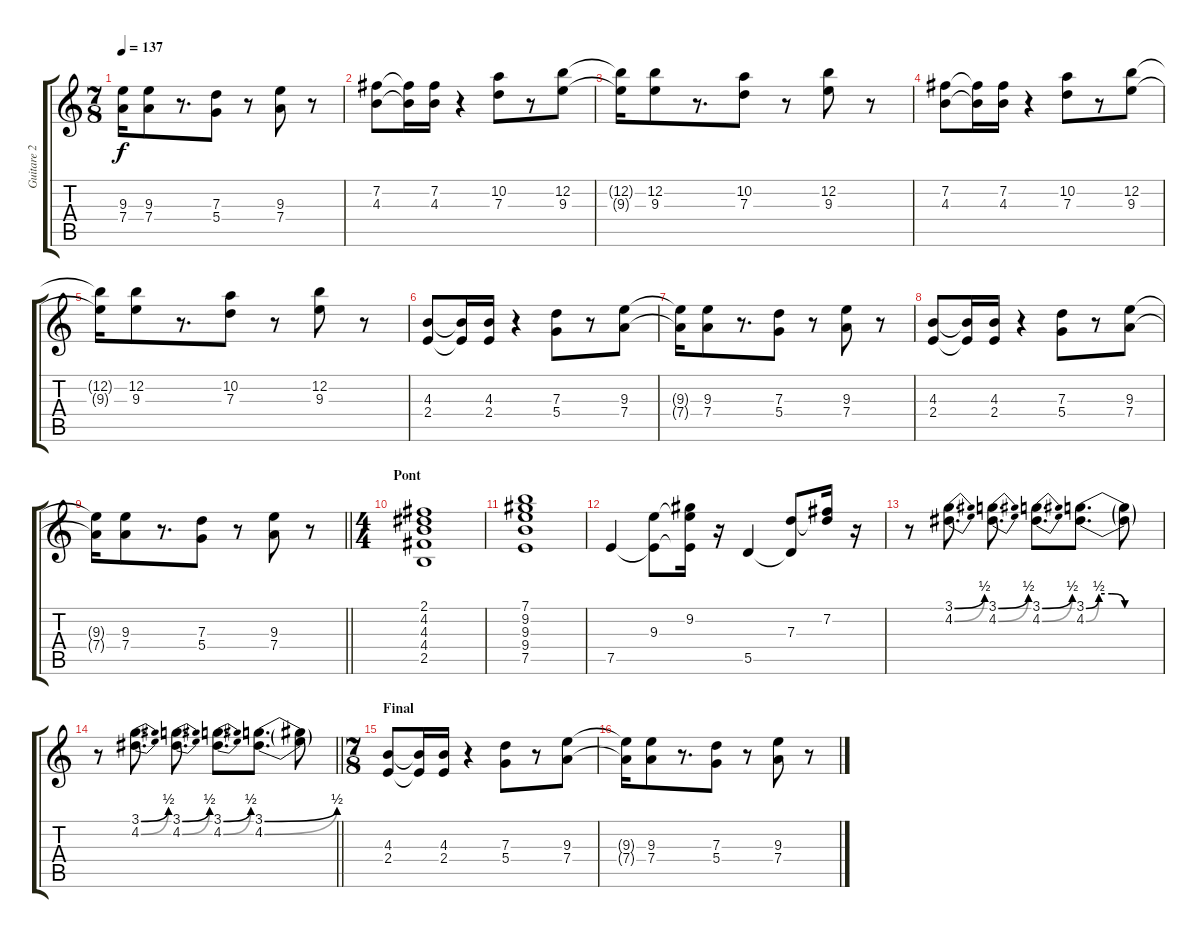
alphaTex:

\track ("Guitare 2" "Guitare 2") {instrument overdrivenguitar}
\staff {score tabs}
\tuning (E4 B3 G3 D3 A2 E2) {hide}
\ts (7 8)
\tempo 137
\clef g2
\ks c
(9.3{t} 7.4{t}).16{dy f} (9.3 7.4).8 r.8{d} (7.3 5.4).8 r.8 (9.3 7.4).8 r.8 |
(7.2 4.3).8 (7.2{t} 4.3{t}).16 (7.2 4.3).16 r.4 (10.2 7.3).8 r.8 (12.2 9.3).8 |
(12.2{t} 9.3{t}).16 (12.2 9.3).8 r.8{d} (10.2 7.3).8 r.8 (12.2 9.3).8 r.8 |
(7.2 4.3).8 (7.2{t} 4.3{t}).16 (7.2 4.3).16 r.4 (10.2 7.3).8 r.8 (12.2 9.3).8 |
(12.2{t} 9.3{t}).16 (12.2 9.3).8 r.8{d} (10.2 7.3).8 r.8 (12.2 9.3).8 r.8 |
(4.3 2.4).8 (4.3{t} 2.4{t}).16 (4.3 2.4).16 r.4 (7.3 5.4).8 r.8 (9.3 7.4).8 |
(9.3{t} 7.4{t}).16 (9.3 7.4).8 r.8{d} (7.3 5.4).8 r.8 (9.3 7.4).8 r.8 |
(4.3 2.4).8 (4.3{t} 2.4{t}).16 (4.3 2.4).16 r.4 (7.3 5.4).8 r.8 (9.3 7.4).8 |
\barLineRight lightlight
(9.3{t} 7.4{t}).16 (9.3 7.4).8 r.8{d} (7.3 5.4).8 r.8 (9.3 7.4).8 r.8 |
\ts (4 4)
\section ("" "Pont")
(2.1 4.2 4.3 4.4 2.5).1 |
(7.1 9.2 9.3 9.4 7.5).1 |
7.5.4 (9.3 7.5{t}).8 (9.2 9.3{t} 7.5{t}).16 r.16 5.5.4 (7.3 5.5{t}).8 (7.2 7.3{t}).16 r.16 |
r.8 (3.1{be (bend 0 0 60 2)} 4.2{be (bend 0 0 60 2)}).8{d} (3.1{be (bend 0 0 60 2)} 4.2{be (bend 0 0 60 2)}).8{d} (3.1{be (bend 0 0 60 2)} 4.2{be (bend 0 0 60 2)}).8{d} (3.1{be (custom 0 0 10 2 20 2 30 0 60 0)} 4.2{be (custom 0 0 10 2 20 2 30 0 60 0)}).8{d} (3.1{t} 4.2{t}).8 |
\barLineRight lightlight
r.8 (3.1{be (bend 0 0 60 2)} 4.2{be (bend 0 0 60 2)}).8{d} (3.1{be (bend 0 0 60 2)} 4.2{be (bend 0 0 60 2)}).8{d} (3.1{be (bend 0 0 60 2)} 4.2{be (bend 0 0 60 2)}).8{d} (3.1{be (bend 0 0 60 2)} 4.2{be (bend 0 0 60 2)}).8{d} (3.1{t} 4.2{t}).8 |
\ts (7 8)
\section ("" "Final")
(4.3 2.4).8 (4.3{t} 2.4{t}).16 (4.3 2.4).16 r.4 (7.3 5.4).8 r.8 (9.3 7.4).8 |
(9.3{t} 7.4{t}).16 (9.3 7.4).8 r.8{d} (7.3 5.4).8 r.8 (9.3 7.4).8 r.8
